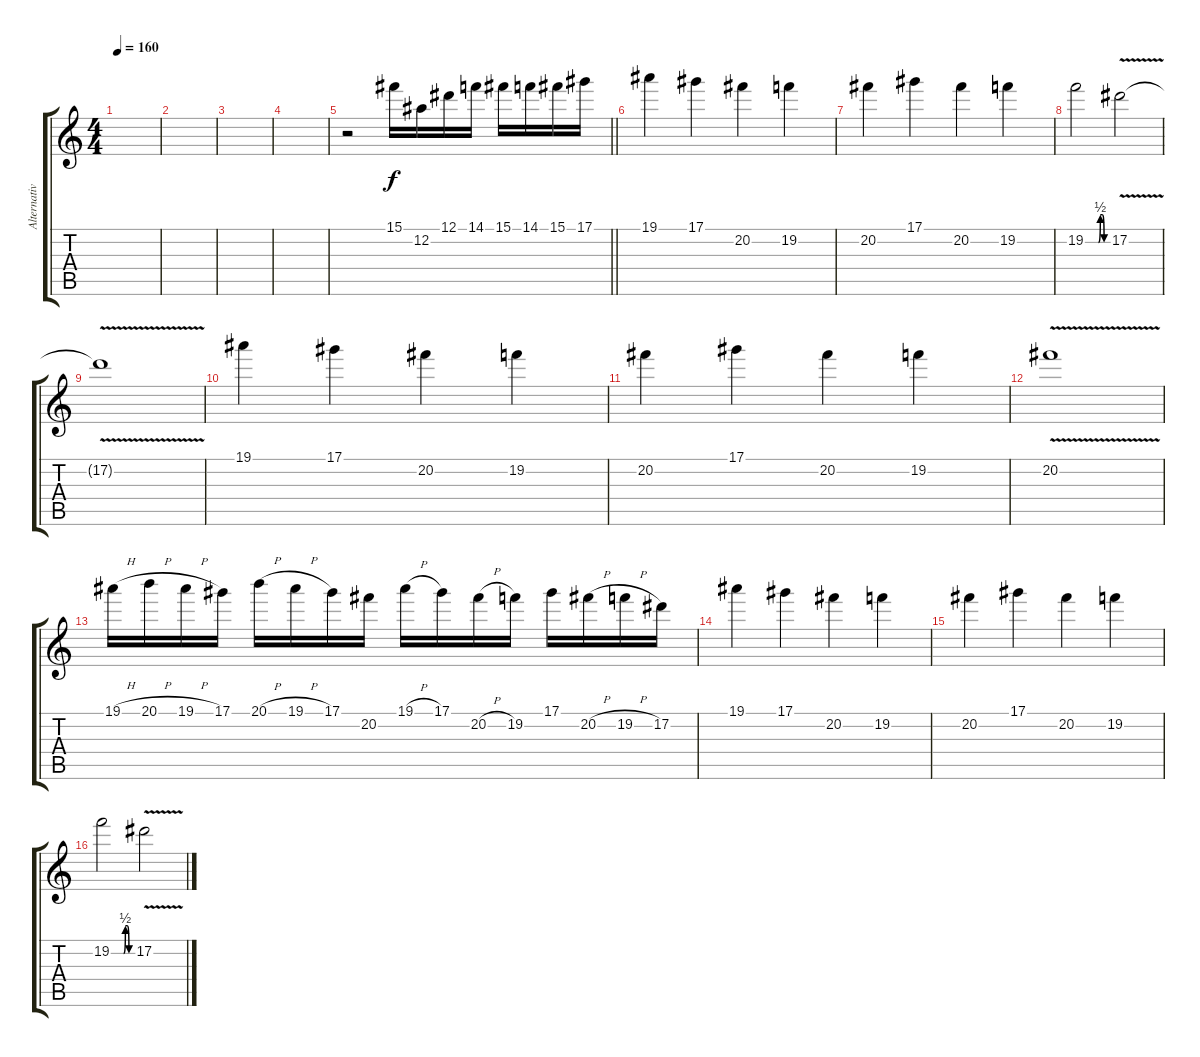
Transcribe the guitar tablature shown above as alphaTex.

\track ("Alternative" "Alternativ") {instrument distortionguitar}
\staff {score tabs}
\tuning (Eb4 Bb3 Gb3 Db3 Ab2 Eb2) {hide}
\ts (4 4)
\tempo 160
\clef g2
\ks c
|
|
|
|
\barLineRight lightlight
r.2 15.1.16 12.2.16 12.1.16 14.1.16 15.1.16 14.1.16 15.1.16 17.1.16 |
19.1.4 17.1.4 20.2.4 19.2.4 |
20.2.4 17.1.4 20.2.4 19.2.4 |
19.2{be (custom 0 0 35 0 40 2 45 2 50 0 60 0)}.2 17.2{v}.2 |
17.2{t}.1 |
19.1.4 17.1.4 20.2.4 19.2.4 |
20.2.4 17.1.4 20.2.4 19.2.4 |
20.2{v}.1 |
19.1{h}.16 20.1{h}.16 19.1{h}.16 17.1.16 20.1{h}.16 19.1{h}.16 17.1.16 20.2.16 19.1{h}.16 17.1.16 20.2{h}.16 19.2.16 17.1.16 20.2{h}.16 19.2{h}.16 17.2.16 |
19.1.4 17.1.4 20.2.4 19.2.4 |
20.2.4 17.1.4 20.2.4 19.2.4 |
19.2{be (custom 0 0 35 0 40 2 45 2 50 0 60 0)}.2 17.2{v}.2
